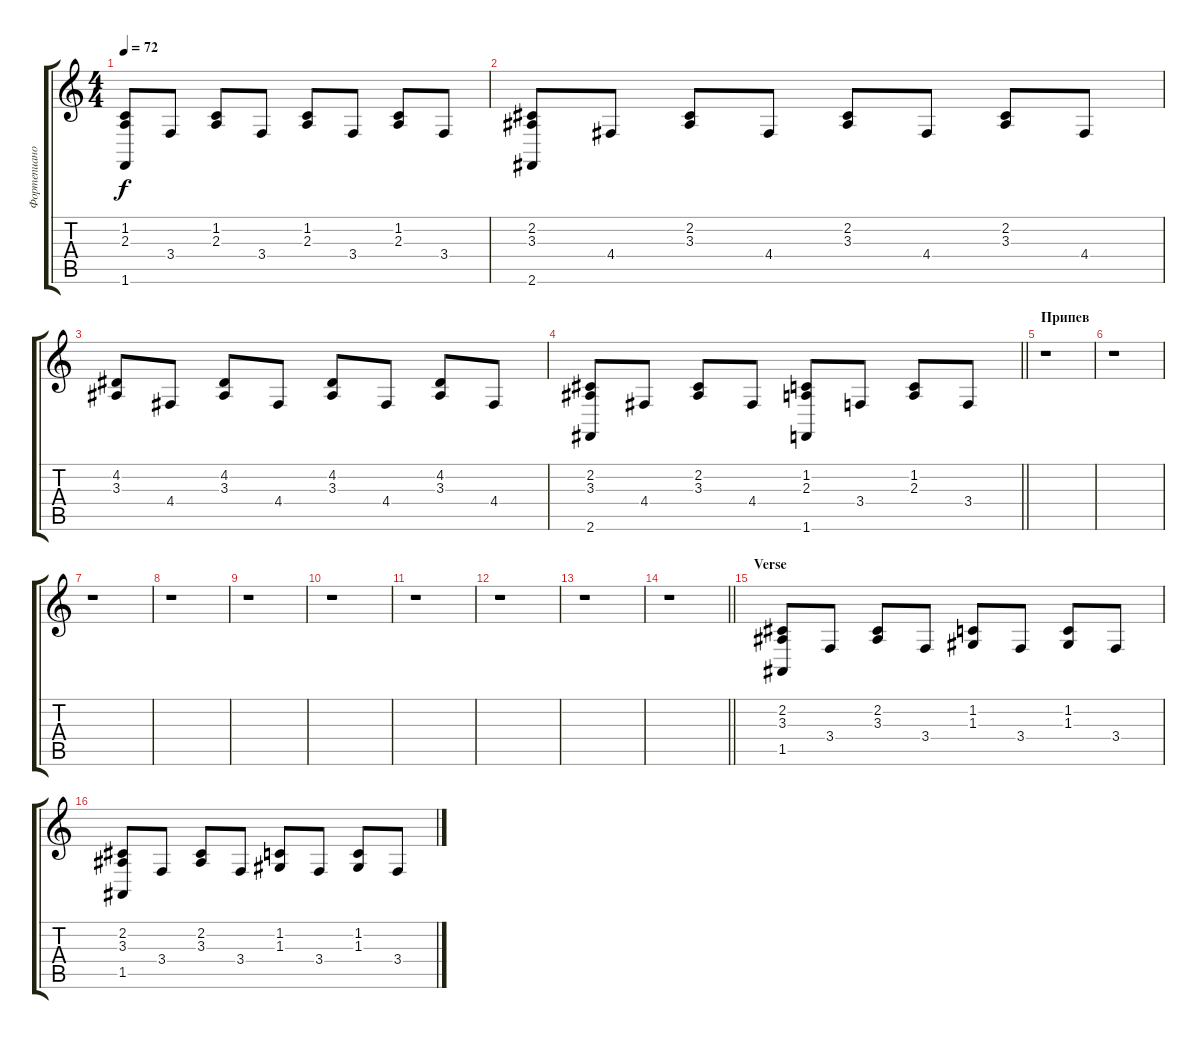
\track ("Фортепиано" "Фортепиано") {instrument acousticgrandpiano}
\staff {score tabs}
\tuning (E4 B3 G3 D3 A2 E2) {hide}
\ts (4 4)
\tempo 72
\clef g2
\ks c
(1.2 2.3 1.6).8{dy f} 3.4.8 (1.2 2.3).8 3.4.8 (1.2 2.3).8 3.4.8 (1.2 2.3).8 3.4.8 |
(2.2 3.3 2.6).8 4.4.8 (2.2 3.3).8 4.4.8 (2.2 3.3).8 4.4.8 (2.2 3.3).8 4.4.8 |
(4.2 3.3).8 4.4.8 (4.2 3.3).8 4.4.8 (4.2 3.3).8 4.4.8 (4.2 3.3).8 4.4.8 |
\barLineRight lightlight
(2.2 3.3 2.6).8 4.4.8 (2.2 3.3).8 4.4.8 (1.2 2.3 1.6).8 3.4.8 (1.2 2.3).8 3.4.8 |
\section ("" "Припев")
r.1 |
r.1 |
r.1 |
r.1 |
r.1 |
r.1 |
r.1 |
r.1 |
r.1 |
\barLineRight lightlight
r.1 |
\section ("" "Verse")
(2.2 3.3 1.5).8 3.4.8 (2.2 3.3).8 3.4.8 (1.2 1.3).8 3.4.8 (1.2 1.3).8 3.4.8 |
(2.2 3.3 1.5).8 3.4.8 (2.2 3.3).8 3.4.8 (1.2 1.3).8 3.4.8 (1.2 1.3).8 3.4.8
